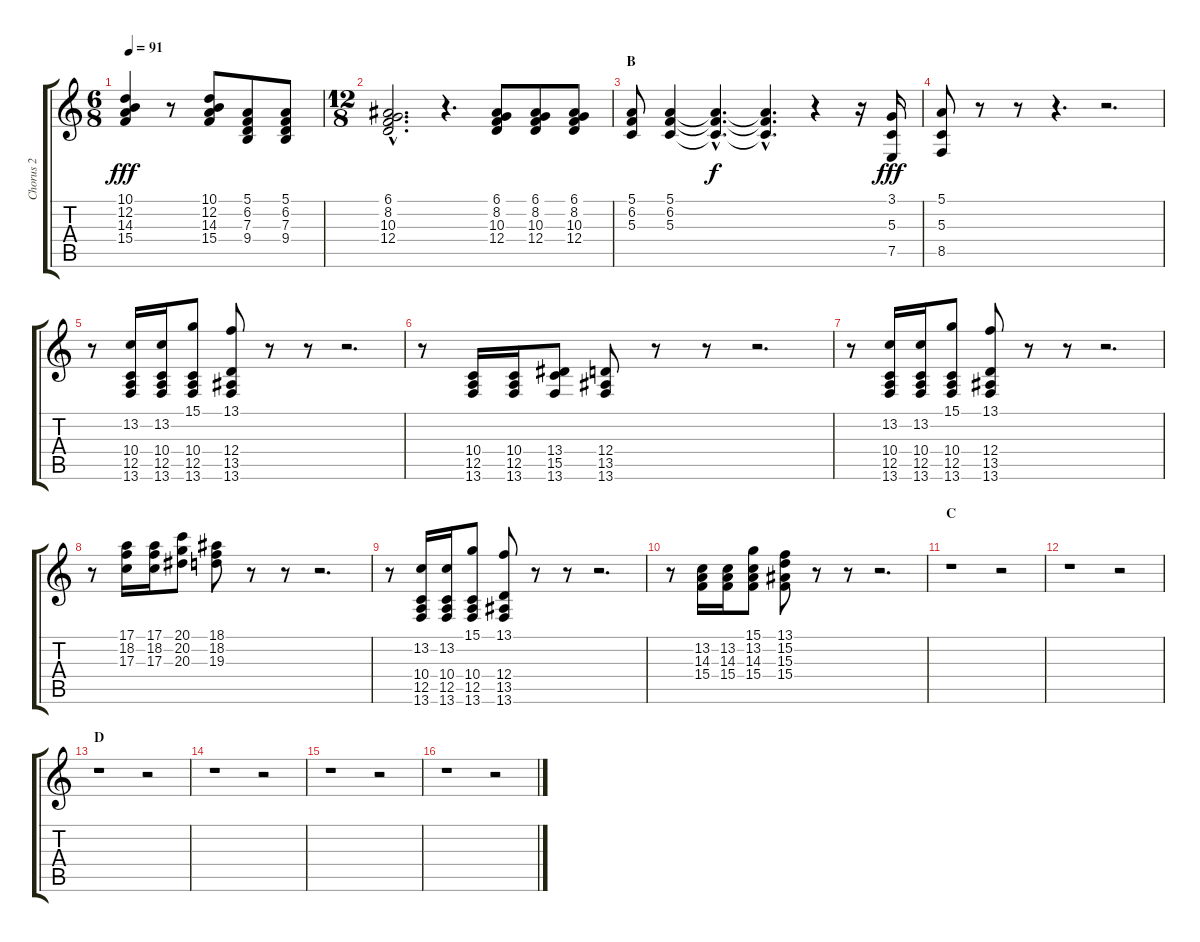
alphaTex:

\track ("Chorus 2" "Chorus 2") {instrument choiraahs}
\staff {score tabs}
\tuning (E4 B3 G3 D3 A2 E2) {hide}
\ts (6 8)
\tempo 91
\clef g2
\ks c
(10.1 12.2 14.3 15.4).4{dy fff} r.8 (10.1 12.2 14.3 15.4).8 (5.1 6.2 7.3 9.4).8 (5.1 6.2 7.3 9.4).8 |
\ts (12 8)
(6.1{hac} 8.2{hac} 10.3{hac} 12.4{hac}).2{d} r.4{d} (6.1 8.2 10.3 12.4).8 (6.1 8.2 10.3 12.4).8 (6.1 8.2 10.3 12.4).8 |
\section ("" "B")
(5.1 6.2 5.3).8 (5.1 6.2 5.3).4 (5.1{hac t} 6.2{hac t} 5.3{hac t}).4{d dy f} (5.1{hac t} 6.2{hac t} 5.3{hac t}).4{d} r.4 r.16 (3.1 5.3 7.5).16{dy fff} |
(5.1 5.3 8.5).8 r.8 r.8 r.4{d} r.2{d} |
r.8 (13.2 10.4 12.5 13.6).16 (13.2 10.4 12.5 13.6).16 (15.1 10.4 12.5 13.6).8 (13.1 12.4 13.5 13.6).8 r.8 r.8 r.2{d} |
r.8 (10.4 12.5 13.6).16 (10.4 12.5 13.6).16 (13.4 15.5 13.6).8 (12.4 13.5 13.6).8 r.8 r.8 r.2{d} |
r.8 (13.2 10.4 12.5 13.6).16 (13.2 10.4 12.5 13.6).16 (15.1 10.4 12.5 13.6).8 (13.1 12.4 13.5 13.6).8 r.8 r.8 r.2{d} |
r.8 (17.1 18.2 17.3).16 (17.1 18.2 17.3).16 (20.1 20.2 20.3).8 (18.1 18.2 19.3).8 r.8 r.8 r.2{d} |
r.8 (13.2 10.4 12.5 13.6).16 (13.2 10.4 12.5 13.6).16 (15.1 10.4 12.5 13.6).8 (13.1 12.4 13.5 13.6).8 r.8 r.8 r.2{d} |
r.8 (13.2 14.3 15.4).16 (13.2 14.3 15.4).16 (15.1 13.2 14.3 15.4).8 (13.1 15.2 15.3 15.4).8 r.8 r.8 r.2{d} |
\section ("" "C")
r.1 r.2 |
r.1 r.2 |
\section ("" "D")
r.1 r.2 |
r.1 r.2 |
r.1 r.2 |
r.1 r.2
